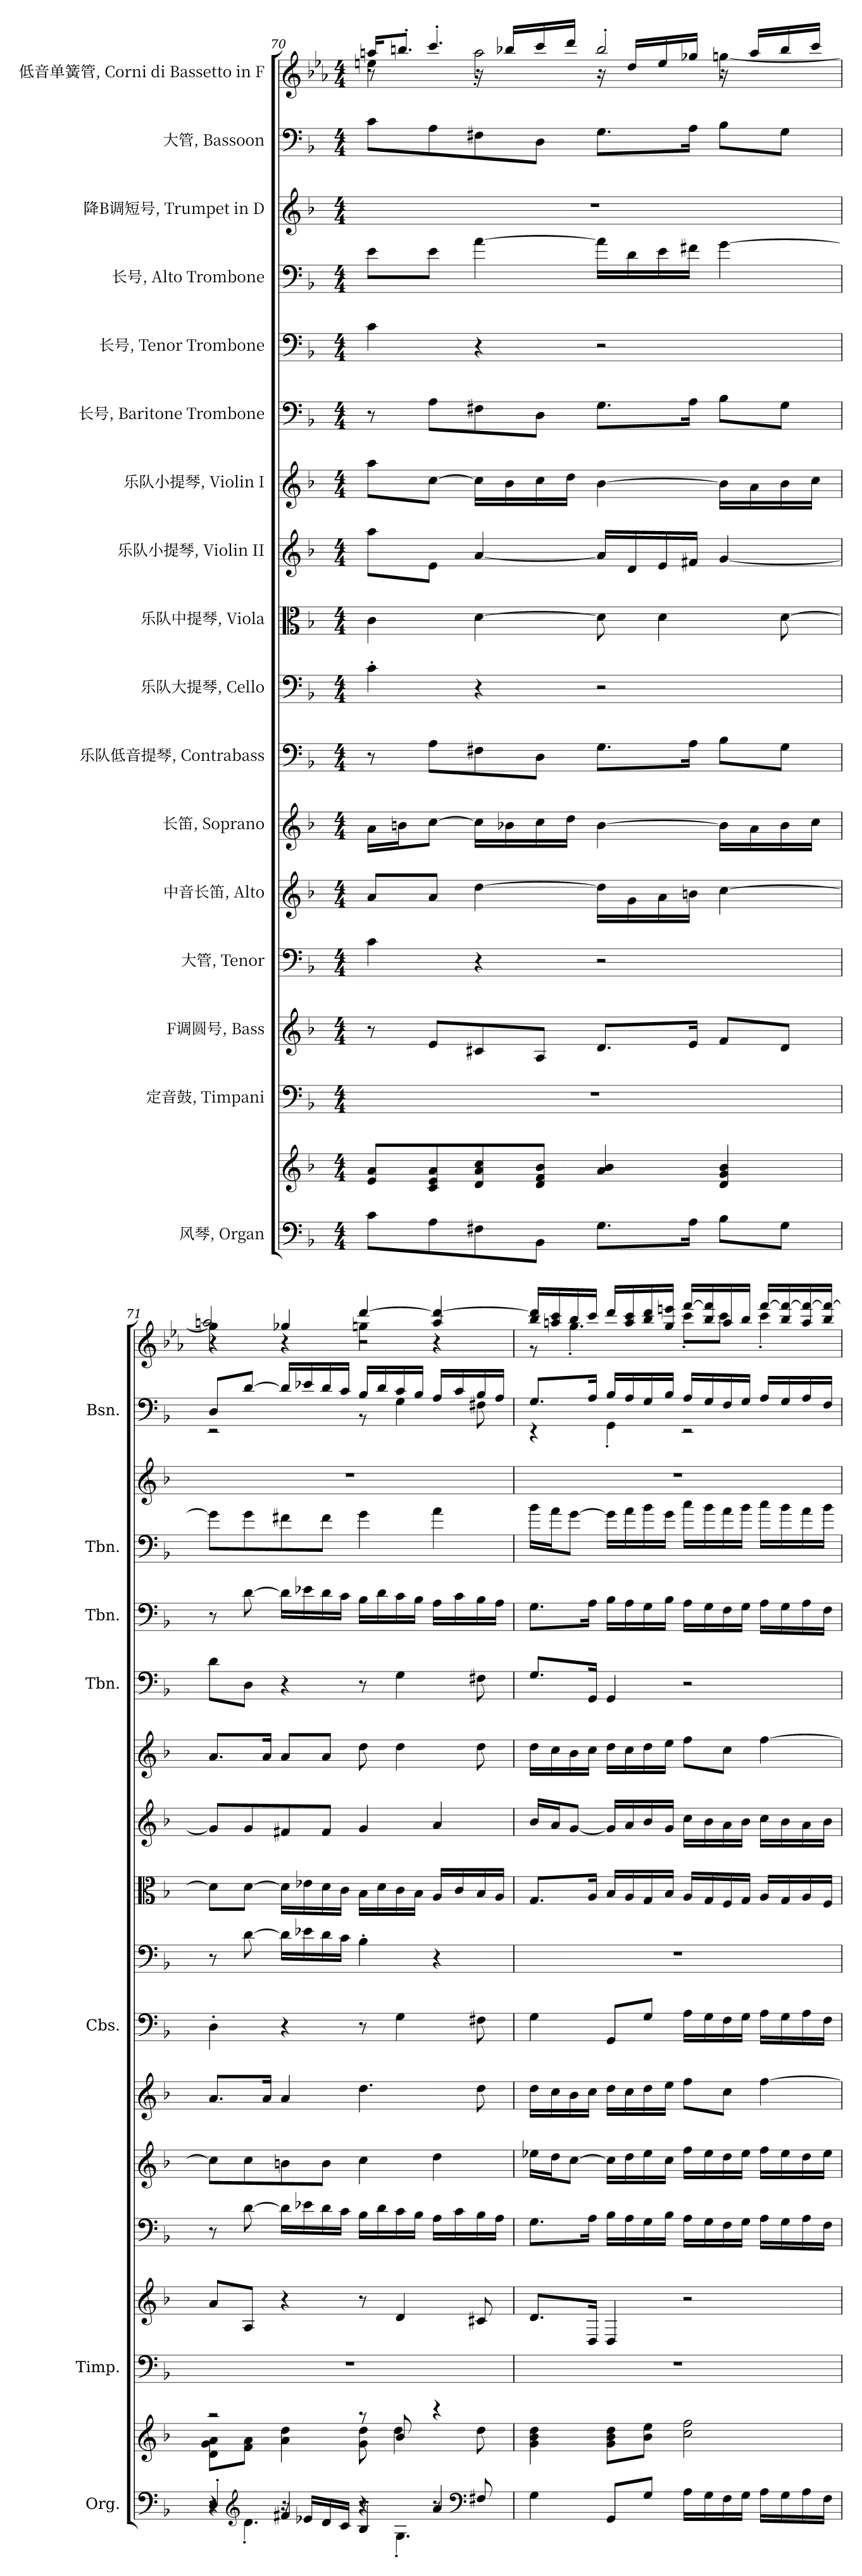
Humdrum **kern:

**kern	**kern	**kern	**kern	**kern	**kern	**kern	**kern	**kern	**kern	**kern	**kern	**kern	**kern	**kern	**kern	**kern	**kern
*part17	*part17	*part16	*part15	*part14	*part13	*part12	*part11	*part10	*part9	*part8	*part7	*part6	*part5	*part4	*part3	*part2	*part1
*staff18	*staff17	*staff16	*staff15	*staff14	*staff13	*staff12	*staff11	*staff10	*staff9	*staff8	*staff7	*staff6	*staff5	*staff4	*staff3	*staff2	*staff1
*I"风琴, Organ	*	*I"定音鼓, Timpani	*I"F调圆号, Bass	*I"大管, Tenor	*I"中音长笛, Alto	*I"长笛, Soprano	*I"乐队低音提琴, Contrabass	*I"乐队大提琴, Cello	*I"乐队中提琴, Viola	*I"乐队小提琴, Violin II	*I"乐队小提琴, Violin I	*I"长号, Baritone Trombone	*I"长号, Tenor Trombone	*I"长号, Alto Trombone	*I"降B调短号, Trumpet in D	*I"大管, Bassoon	*I"低音单簧管, Corni di Bassetto in F
*I'Org.	*	*I'Timp.	*	*	*	*	*I'Cbs.	*	*	*	*	*I'Tbn.	*I'Tbn.	*I'Tbn.	*	*I'Bsn.	*
!!LO:PB:g=z
*clefF4	*clefG2	*clefF4	*clefG2	*clefF4	*clefG2	*clefG2	*clefF4	*clefF4	*clefC3	*clefG2	*clefG2	*clefF4	*clefF4	*clefF4	*clefG2	*clefF4	*clefG2
*	*	*	*ITrd4c7	*	*ITrd3c5	*	*ITrd7c12	*	*	*	*	*	*	*	*ITrd1c2	*	*ITrd8c14
*k[b-]	*k[b-]	*k[b-]	*k[b-e-]	*k[b-]	*k[]	*k[b-]	*k[b-]	*k[b-]	*k[b-]	*k[b-]	*k[b-]	*k[b-]	*k[b-]	*k[b-]	*k[b-e-a-]	*k[b-]	*k[b-e-a-]
*M4/4	*M4/4	*M4/4	*M4/4	*M4/4	*M4/4	*M4/4	*M4/4	*M4/4	*M4/4	*M4/4	*M4/4	*M4/4	*M4/4	*M4/4	*M4/4	*M4/4	*M4/4
=70	=70	=70	=70	=70	=70	=70	=70	=70	=70	=70	=70	=70	=70	=70	=70	=70	=70
*	*	*	*	*	*	*	*	*	*	*	*	*	*	*	*	*	*^
*	*	*	*	*	*	*	*	*	*	*	*	*	*	*	*	*	*	*^
8c\L	8e/ 8a/L	1r	8r	4c\	8e/L	16a\LL	8r	4c'\	4c\	8aa\L	8aa\L	8r	4c\	8e\L	1r	8c\L	16an/KL	4en\	8r
.	.	.	.	.	.	16bn\J	.	.	.	.	.	.	.	.	.	.	8.bn'/J	.	.
8A\	8c/ 8e/ 8a/	.	8A/L	.	8e/J	[8cc\J	8AA\L	.	.	8e\J	[8cc\J	8A\L	.	8e\J	.	8A\	.	.	4.cc'/
8F#X\	8d/ 8a/ 8cc/	.	8F#X/	4r	[4a\	16cc\LL]	8FF#X\	4r	[4d\	[4a/	16cc\LL]	8F#X\	4r	[4a\	.	8F#X\	16r	2a'\	.
.	.	.	.	.	.	16b-X\	.	.	.	.	16b-\	.	.	.	.	.	16b-X/LL	.	.
8BB-\J	8d/ 8f/ 8b-/J	.	8D/J	.	.	16cc\	8DD\J	.	.	.	16cc\	8D\J	.	.	.	8D\J	16cc/	.	.
.	.	.	.	.	.	16dd\JJ	.	.	.	.	16dd\JJ	.	.	.	.	.	16dd/JJ	.	.
8.G\L	4a/ 4b-/	.	8.G/L	2r	16a\LL]	[4b-\	8.GG\L	2r	8d\]	16a/LL]	[4b-\	8.G\L	2r	16a\LL]	.	8.G\L	16r	.	2b-'/
.	.	.	.	.	16d\	.	.	.	.	16d/	.	.	.	16d\	.	.	16d/LL	.	.
.	.	.	.	.	16e\	.	.	.	4d\	16e/	.	.	.	16e\	.	.	16e/	.	.
16A\Jk	.	.	16A/Jk	.	16f#X\JJ	.	16AA\Jk	.	.	16f#X/JJ	.	16A\Jk	.	16f#X\JJ	.	16A\Jk	16g-X/JJ	.	.
8B-\L	4d/ 4g/ 4b-/	.	8B-/L	.	[4g\	16b-\LL]	8BB-\L	.	.	[4g/	16b-\LL]	8B-\L	.	[4g\	.	8B-\L	16r	[4gn\	.
.	.	.	.	.	.	16a\	.	.	.	.	16a\	.	.	.	.	.	16a/LL	.	.
8G\J	.	.	8G/J	.	.	16b-\	8GG\J	.	[8d\	.	16b-\	8G\J	.	.	.	8G\J	16b-/	.	.
.	.	.	.	.	.	16cc\JJ	.	.	.	.	16cc\JJ	.	.	.	.	.	16cc/JJ	.	.
!!LO:PB:g=z	!!	!!
=71	=71	=71	=71	=71	=71	=71	=71	=71	=71	=71	=71	=71	=71	=71	=71	=71	=71	=71	=71
*^	*^	*	*	*	*	*	*	*	*	*	*	*	*	*	*	*^	*	*	*
*	*^	*	*	*	*	*	*	*	*	*	*	*	*	*	*	*	*	*	*	*	*	*
4r	8r	4D'/	2r	8d\ 8g\ 8a\L	1r	8d/L	8r	8g\L]	8.a/L	4DD'\	8r	8d\L]	8g/L]	8.a/L	8d\L	8r	8g\L]	1r	8D/L	2r	4r	4g\]	2an/
*clefG2	*	*	*	*	*	*	*	*	*	*	*	*	*	*	*	*	*	*	*	*	*	*	*
.	4.d'\	.	.	8f\ 8a\J	.	8D/J	[8d\	8g\	.	.	[8d\	[8d\J	8g/	.	8D\J	[8d\	8g\	.	[8d/J	.	.	.	.
.	.	.	.	.	.	.	.	.	16a/Jk	.	.	.	.	16a/Jk	.	.	.	.	.	.	.	.	.
4f#X/	.	16r	.	4a\ 4dd\	.	4r	16d\LL]	8f#X\	4a/	4r	16d\LL]	16d\LL]	8f#X/	8a/L	4r	16d\LL]	8f#X\	.	16d/LL]	.	4g-X/	4r	.
.	.	16e-X/LL	.	.	.	.	16e-X\	.	.	.	16e-X\	16e-X\	.	.	.	16e-X\	.	.	16e-X/	.	.	.	.
.	.	16d/	.	.	.	.	16d\	8f#\J	.	.	16d\	16d\	8f#/J	8a/J	.	16d\	8f#\J	.	16d/	.	.	.	.
.	.	16c/JJ	.	.	.	.	16c\JJ	.	.	.	16c\JJ	16c\JJ	.	.	.	16c\JJ	.	.	16c/JJ	.	.	.	.
4r	8r	4B-'/	8r	8g\ 8dd\	.	8r	16B-\LL	4g\	4.dd\	8r	4B-'\	16B-\LL	4g/	8dd\	8r	16B-\LL	4g\	.	16B-/LL	8r	[4dd/	4gn\	2r
.	.	.	.	.	.	.	16d\	.	.	.	.	16d\	.	.	.	16d\	.	.	16d/	.	.	.	.
.	4.G'\	.	8b-/	4dd\	.	4G/	16c\	.	.	4GG\	.	16c\	.	4dd\	4G\	16c\	.	.	16c/	4G\	.	.	.
.	.	.	.	.	.	.	16B-\JJ	.	.	.	.	16B-\JJ	.	.	.	16B-\JJ	.	.	16B-/JJ	.	.	.	.
4a/	.	8r	4r	.	.	.	16A\LL	4a\	.	.	4r	16A/LL	4a/	.	.	16A\LL	4a\	.	16A/LL	.	4a/ 4dd/_	4r	.
.	.	.	.	.	.	.	16c\	.	.	.	.	16c/	.	.	.	16c\	.	.	16c/	.	.	.	.
*clefF4	*	*	*	*	*	*	*	*	*	*	*	*	*	*	*	*	*	*	*	*	*	*	*
.	.	8F#X/	.	8dd\	.	8F#X/	16B-\	.	8dd\	8FF#X\	.	16B-/	.	8dd\	8F#X\	16B-\	.	.	16B-/	8F#X\	.	.	.
.	.	.	.	.	.	.	16A\JJ	.	.	.	.	16A/JJ	.	.	.	16A\JJ	.	.	16A/JJ	.	.	.	.
*v	*v	*v	*	*	*	*	*	*	*	*	*	*	*	*	*	*	*	*	*	*	*	*v	*v
*	*v	*v	*	*	*	*	*	*	*	*	*	*	*	*	*	*	*	*	*	*
!!LO:PB:g=z
=72	=72	=72	=72	=72	=72	=72	=72	=72	=72	=72	=72	=72	=72	=72	=72	=72	=72	=72	=72
4G\	4g\ 4b-\ 4dd\	1r	8.G/L	8.G\L	16b-X\LL	16dd\LL	4GG\	1r	8.G/L	16b-/LL	16dd\LL	8.G/L	8.G\L	16b-\LL	1r	8.G/L	4r	16b-/ 16dd/]LL	8r
.	.	.	.	.	16a\J	16cc\	.	.	.	16a/J	16cc\	.	.	16a\J	.	.	.	16an/ 16cc/	.
.	.	.	.	.	[8g\J	16b-\	.	.	.	[8g/J	16b-\	.	.	[8g\J	.	.	.	16b-/	4.g'\
.	.	.	16GG/Jk	16A\Jk	.	16cc\JJ	.	.	16A/Jk	.	16cc\JJ	16GG/Jk	16A\Jk	.	.	16A/Jk	.	16cc/JJ	.
8GG/L	8g\ 8b-\ 8dd\L	.	4GG/	16B-\LL	16g\LL]	16dd\LL	8GGG/L	.	16B-/LL	16g/LL]	16dd\LL	4GG/	16B-\LL	16g\LL]	.	16B-/LL	4GG'\	16dd/LL	.
.	.	.	.	16A\	16a\	16cc\	.	.	16A/	16a/	16cc\	.	16A\	16a\	.	16A/	.	16a/ 16cc/	.
8G/J	8b-\ 8ee\J	.	.	16G\	16b-\	16dd\	8GG/J	.	16G/	16b-/	16dd\	.	16G\	16b-\	.	16G/	.	16b-/ 16dd/	.
.	.	.	.	16B-\JJ	16g\JJ	16ee\JJ	.	.	16B-/JJ	16g/JJ	16ee\JJ	.	16B-\JJ	16g\JJ	.	16B-/JJ	.	16g/ 16een/JJ	.
16A\LL	2cc\ 2ff\	.	2r	16A\LL	16cc\LL	8ff\L	16AA\LL	.	16A/LL	16cc\LL	8ff\L	2r	16A\LL	16cc\LL	.	16A/LL	2r	[16ff/LL	8cc'\L
16G\	.	.	.	16G\	16b-\	.	16GG\	.	16G/	16b-\	.	.	16G\	16b-\	.	16G/	.	16b-/ 16ff/]	.
16F\	.	.	.	16F\	16a\	8cc\J	16FF\	.	16F/	16a\	8cc\J	.	16F\	16a\	.	16F/	.	16a/	8cc\J
16G\JJ	.	.	.	16G\JJ	16b-\JJ	.	16GG\JJ	.	16G/JJ	16b-\JJ	.	.	16G\JJ	16b-\JJ	.	16G/JJ	.	16b-/JJ	.
16A\LL	.	.	.	16A\LL	16cc\LL	[4ff\	16AA\LL	.	16A/LL	16cc\LL	[4ff\	.	16A\LL	16cc\LL	.	16A/LL	.	[16ff/LL	4cc'\
16G\	.	.	.	16G\	16b-\	.	16GG\	.	16G/	16b-\	.	.	16G\	16b-\	.	16G/	.	16b-/ 16ff/_	.
16A\	.	.	.	16A\	16a\	.	16AA\	.	16A/	16a\	.	.	16A\	16a\	.	16A/	.	16a/ 16ff/_	.
16F\JJ	.	.	.	16F\JJ	16b-\JJ	.	16FF\JJ	.	16F/JJ	16b-\JJ	.	.	16F\JJ	16b-\JJ	.	16F/JJ	.	16b-/ 16ff/_JJ	.
*	*	*	*	*	*	*	*	*	*	*	*	*	*	*	*	*v	*v	*	*
*	*	*	*	*	*	*	*	*	*	*	*	*	*	*	*	*	*v	*v
=	=	=	=	=	=	=	=	=	=	=	=	=	=	=	=	=	=
*-	*-	*-	*-	*-	*-	*-	*-	*-	*-	*-	*-	*-	*-	*-	*-	*-	*-
